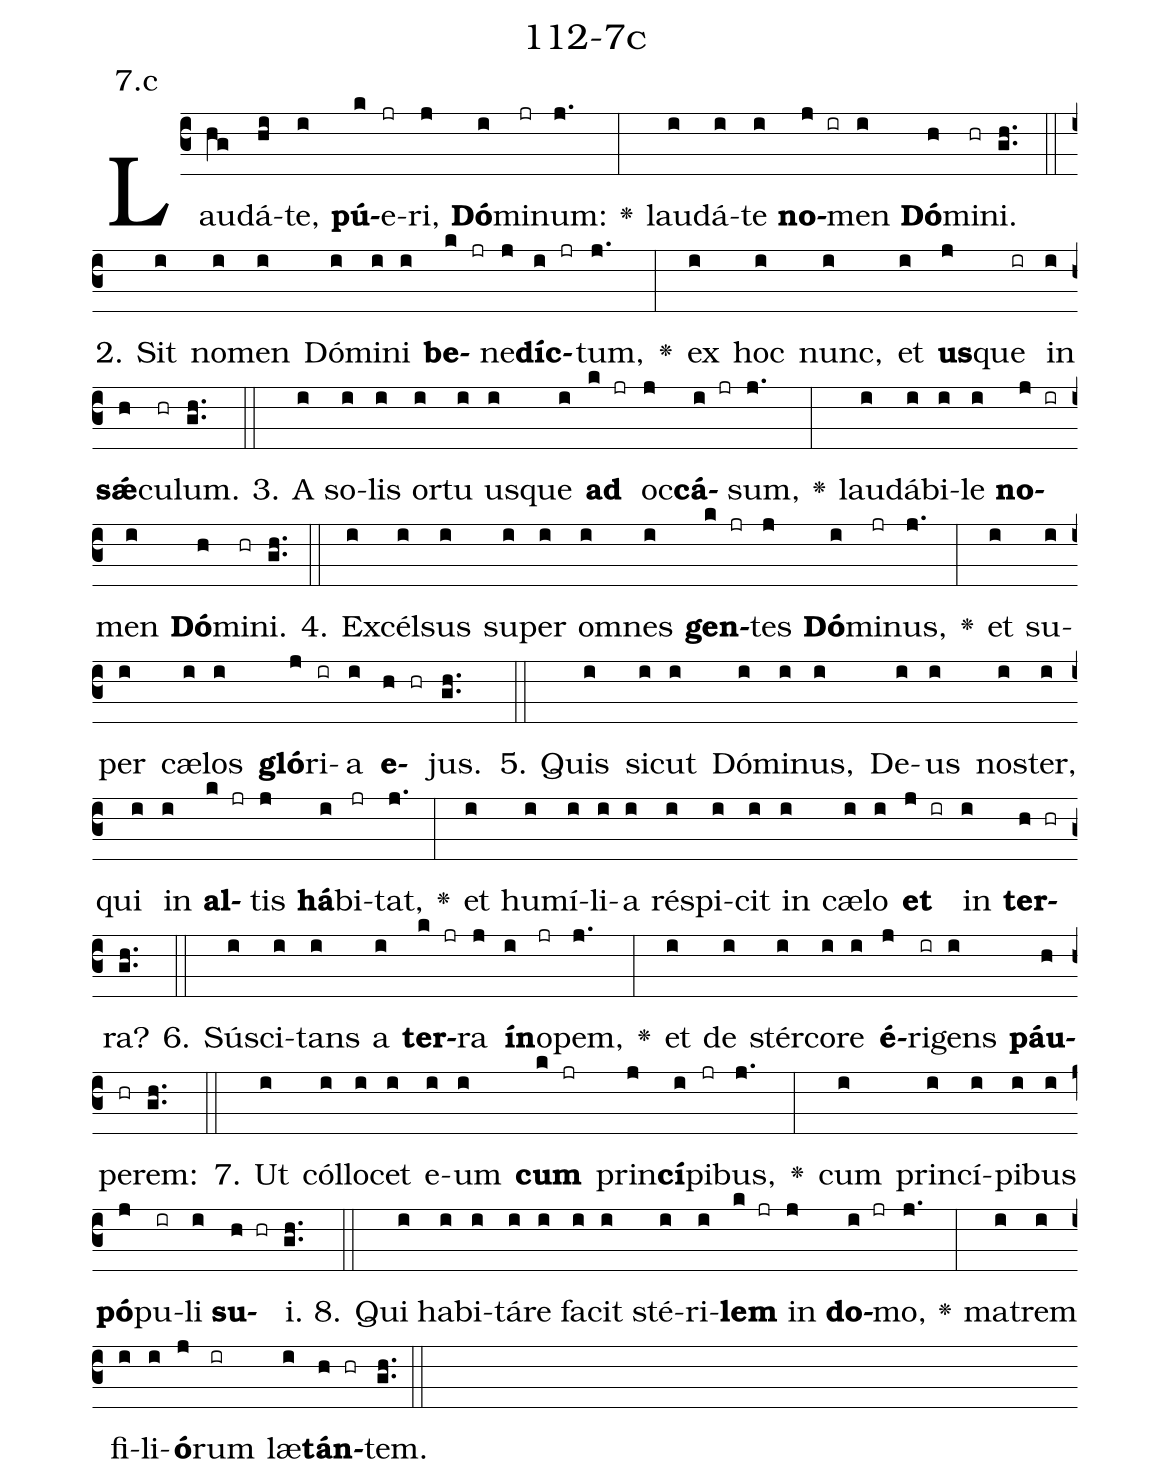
name: 112-7c;
annotation: 7.c;
%%
(c3)Lau(hg)dá(hi)te,(i) <b>pú</b>(k)e(jr)ri,(j) <b>Dó</b>(i)mi(jr)num:(j.) <v>\greheightstar</v>(:) lau(i)dá(i)te(i) <b>no</b>(j ir)men(i) <b>Dó</b>(h)mi(hr)ni.(gh..) (::)
2. Sit(i) no(i)men(i) Dó(i)mi(i)ni(i) <b>be</b>(k jr)ne(j)<b>díc</b>(i jr)tum,(j.) <v>\greheightstar</v>(:) ex(i) hoc(i) nunc,(i) et(i) <b>us</b>(j)que(ir) in(i) <b>sǽ</b>(h)cu(hr)lum.(gh..) (::)
3. A(i) so(i)lis(i) or(i)tu(i) us(i)que(i) <b>ad</b>(k jr) oc(j)<b>cá</b>(i jr)sum,(j.) <v>\greheightstar</v>(:) lau(i)dá(i)bi(i)le(i) <b>no</b>(j ir)men(i) <b>Dó</b>(h)mi(hr)ni.(gh..) (::)
4. Ex(i)cél(i)sus(i) su(i)per(i) om(i)nes(i) <b>gen</b>(k jr)tes(j) <b>Dó</b>(i)mi(jr)nus,(j.) <v>\greheightstar</v>(:) et(i) su(i)per(i) cæ(i)los(i) <b>gló</b>(j)ri(ir)a(i) <b>e</b>(h hr)jus.(gh..) (::)
5. Quis(i) sic(i)ut(i) Dó(i)mi(i)nus,(i) De(i)us(i) nos(i)ter,(i) qui(i) in(i) <b>al</b>(k jr)tis(j) <b>há</b>(i)bi(jr)tat,(j.) <v>\greheightstar</v>(:) et(i) hu(i)mí(i)li(i)a(i) ré(i)spi(i)cit(i) in(i) cæ(i)lo(i) <b>et</b>(j ir) in(i) <b>ter</b>(h hr)ra?(gh..) (::)
6. Sú(i)sci(i)tans(i) a(i) <b>ter</b>(k jr)ra(j) <b>ín</b>(i)o(jr)pem,(j.) <v>\greheightstar</v>(:) et(i) de(i) stér(i)co(i)re(i) <b>é</b>(j)ri(ir)gens(i) <b>páu</b>(h)pe(hr)rem:(gh..) (::)
7. Ut(i) cól(i)lo(i)cet(i) e(i)um(i) <b>cum</b>(k jr) prin(j)<b>cí</b>(i)pi(jr)bus,(j.) <v>\greheightstar</v>(:) cum(i) prin(i)cí(i)pi(i)bus(i) <b>pó</b>(j)pu(ir)li(i) <b>su</b>(h hr)i.(gh..) (::)
8. Qui(i) ha(i)bi(i)tá(i)re(i) fa(i)cit(i) sté(i)ri(i)<b>lem</b>(k jr) in(j) <b>do</b>(i jr)mo,(j.) <v>\greheightstar</v>(:) ma(i)trem(i) fi(i)li(i)<b>ó</b>(j)rum(ir) læ(i)<b>tán</b>(h hr)tem.(gh..) (::)
